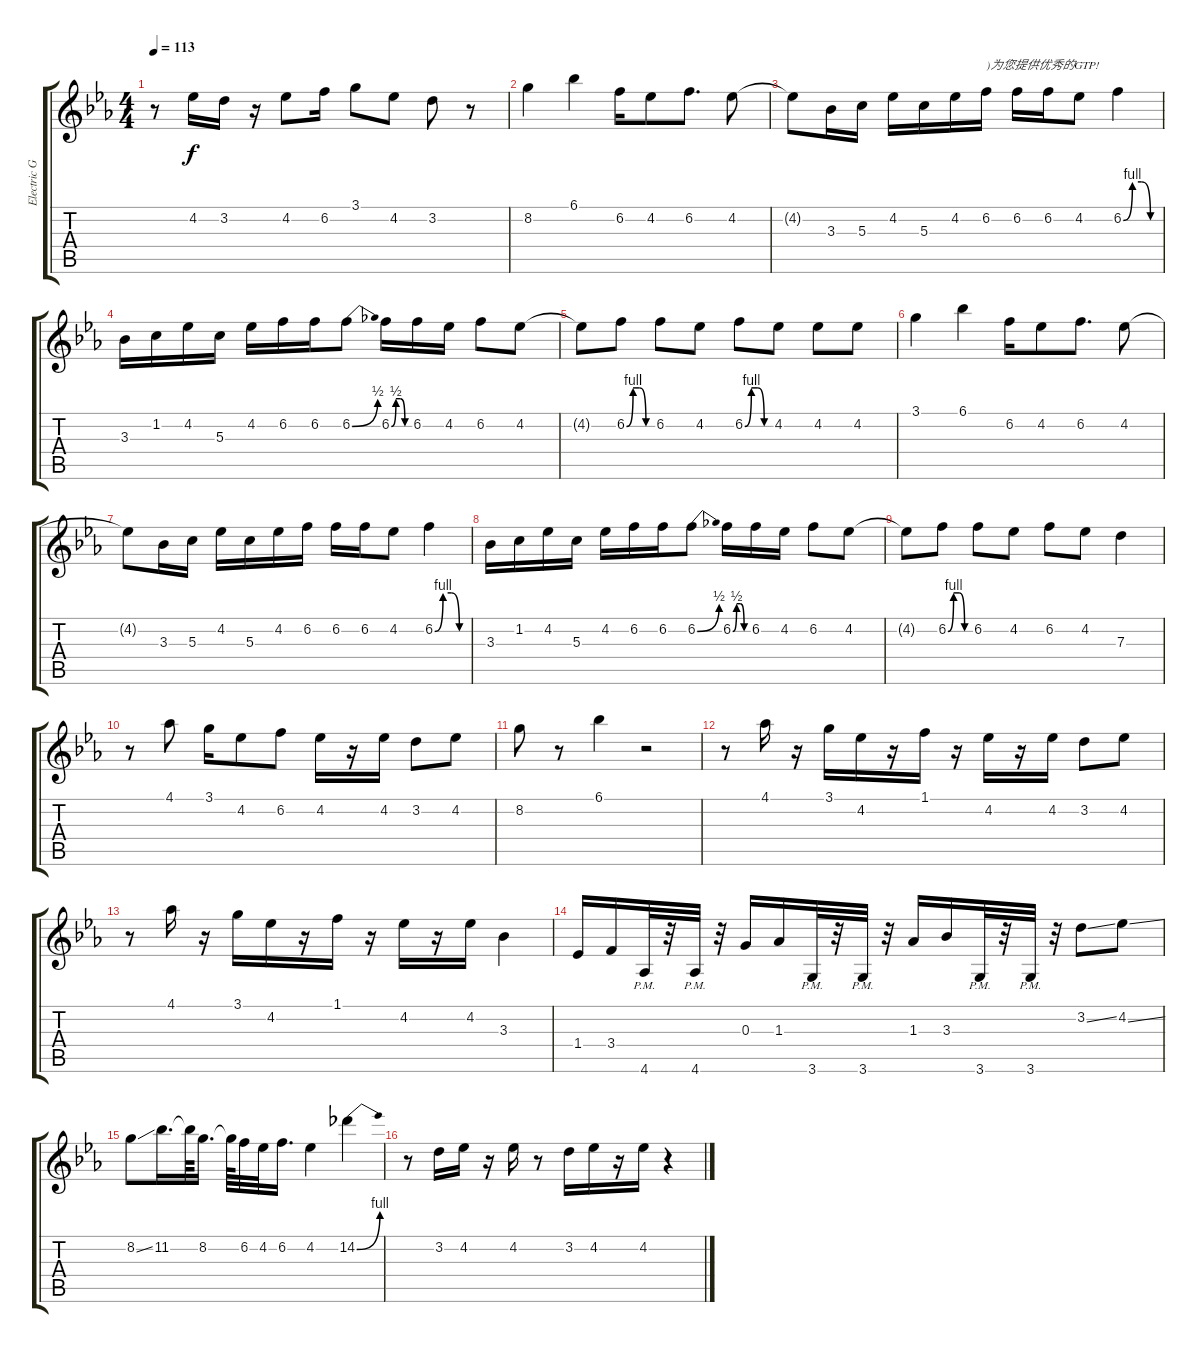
\track ("Electric Guitar" "Electric G") {instrument distortionguitar}
\staff {score tabs}
\tuning (E4 B3 G3 D3 A2 E2) {hide}
\ts (4 4)
\tempo 113
\clef g2
\ks eb
r.8{dy f} 4.2.16 3.2.16 r.16 4.2.8 6.2.16 3.1.8 4.2.8 3.2.8 r.8 |
8.2.4 6.1.4 6.2.16 4.2.8 6.2.8{d} 4.2.8 |
4.2{t}.8 3.3.16 5.3.16 4.2.16 5.3.16 4.2.16 6.2.16{txt ")为您提供优秀的GTP!"} 6.2.16 6.2.16 4.2.8 6.2{be (custom 0 0 15 4 30 4 45 0 60 0)}.4 |
3.3.16 1.2.16 4.2.16 5.3.16 4.2.16 6.2.16 6.2.16 6.2{be (bend 0 0 60 2)}.8 6.2{be (custom 0 0 15 2 30 2 45 0 60 0)}.16 6.2.16 4.2.16 6.2.8 4.2.8 |
4.2{t}.8 6.2{be (custom 0 0 15 4 30 4 45 0 60 0)}.8 6.2.8 4.2.8 6.2{be (custom 0 0 15 4 30 4 45 0 60 0)}.8 4.2.8 4.2.8 4.2.8 |
3.1.4 6.1.4 6.2.16 4.2.8 6.2.8{d} 4.2.8 |
4.2{t}.8 3.3.16 5.3.16 4.2.16 5.3.16 4.2.16 6.2.16 6.2.16 6.2.16 4.2.8 6.2{be (custom 0 0 15 4 30 4 45 0 60 0)}.4 |
3.3.16 1.2.16 4.2.16 5.3.16 4.2.16 6.2.16 6.2.16 6.2{be (bend 0 0 60 2)}.8 6.2{be (custom 0 0 15 2 30 2 45 0 60 0)}.16 6.2.16 4.2.16 6.2.8 4.2.8 |
4.2{t}.8 6.2{be (custom 0 0 15 4 30 4 45 0 60 0)}.8 6.2.8 4.2.8 6.2.8 4.2.8 7.3.4 |
r.8 4.1.8 3.1.16 4.2.8 6.2.8 4.2.16 r.16 4.2.16 3.2.8 4.2.8 |
8.2.8 r.8 6.1.4 r.2 |
r.8 4.1.16 r.16 3.1.16 4.2.16 r.16 1.1.16 r.16 4.2.16 r.16 4.2.16 3.2.8 4.2.8 |
r.8 4.1.16 r.16 3.1.16 4.2.16 r.16 1.1.16 r.16 4.2.16 r.16 4.2.16 3.3.4 |
1.4.16 3.4.16 4.6{pm}.32 r.32 4.6{pm}.32 r.32 0.3.16 1.3.16 3.6{pm}.32 r.32 3.6{pm}.32 r.32 1.3.16 3.3.16 3.6{pm}.32 r.32 3.6{pm}.32 r.32 3.2{ss}.8 4.2{ss}.8 |
8.2{ss}.8 11.2.16{d} 11.2{t}.64 8.2.16{d} 8.2{t}.64 6.2.32 4.2.32 6.2.16{d} 4.2.4 14.2{be (bend 0 0 60 4)}.4 |
r.8 3.2.16 4.2.16 r.16 4.2.16 r.8 3.2.16 4.2.16 r.16 4.2.16 r.4
